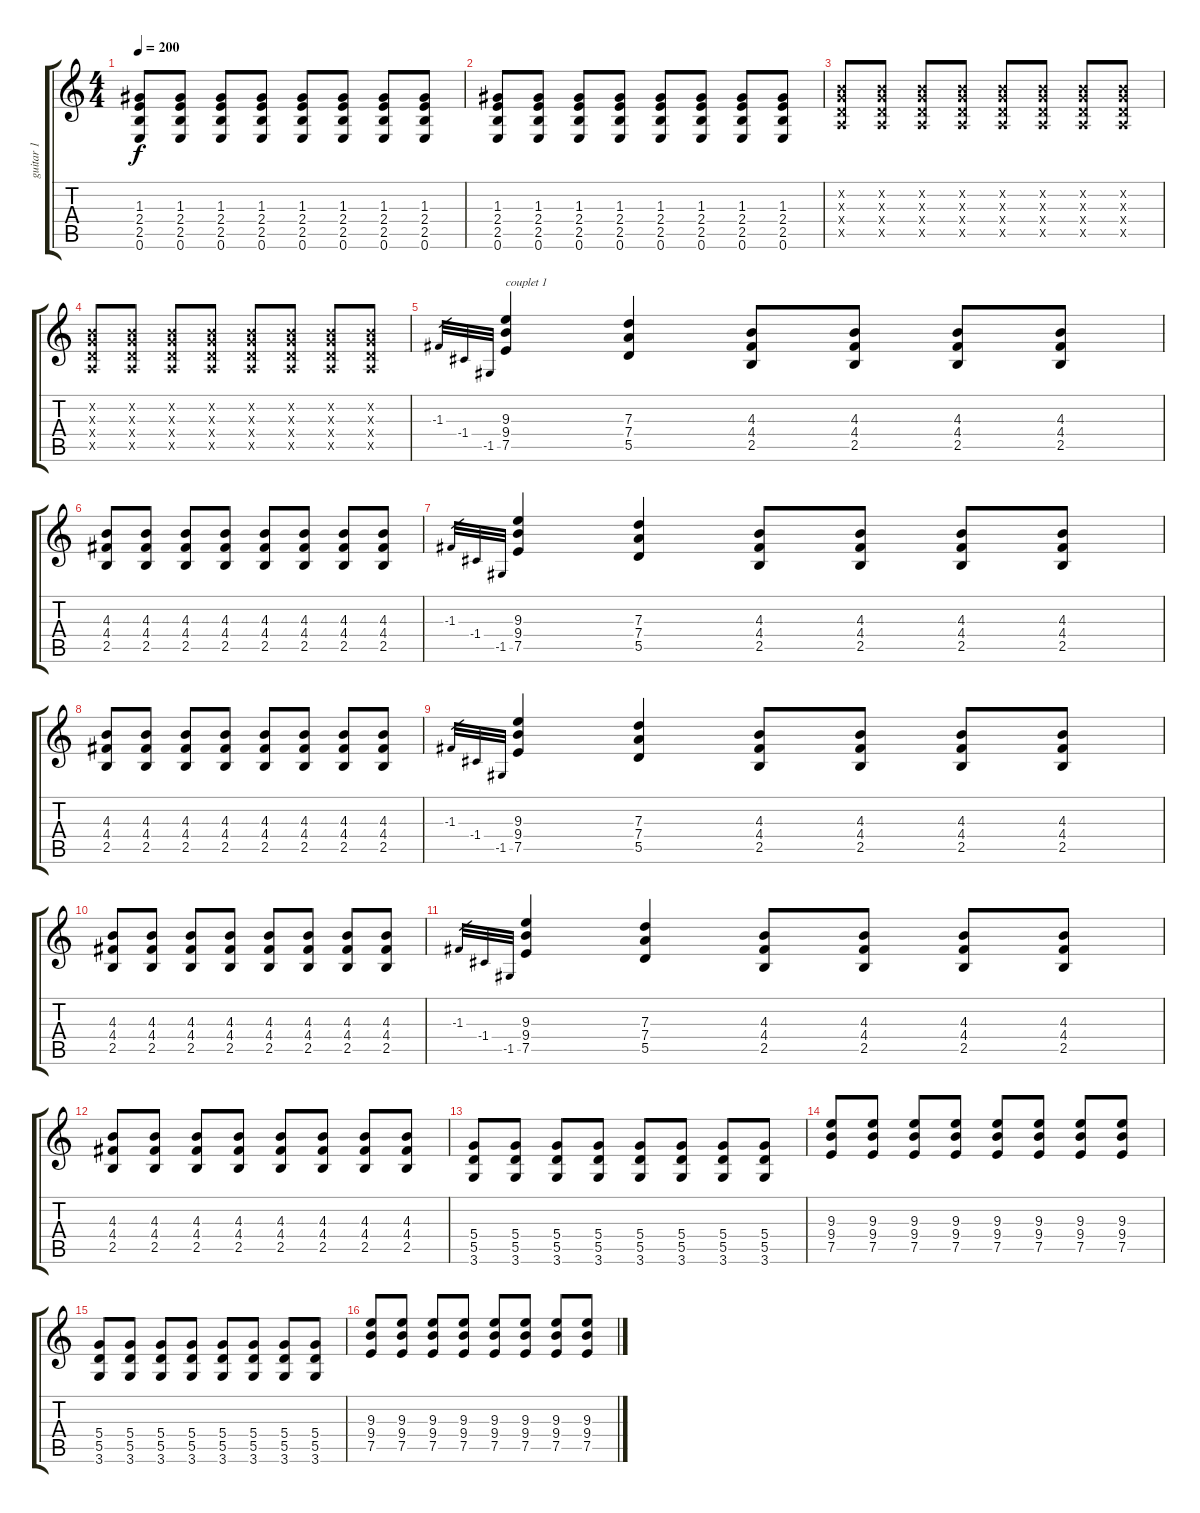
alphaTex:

\track ("guitar 1" "guitar 1") {instrument distortionguitar}
\staff {score tabs}
\tuning (E4 B3 G3 D3 A2 E2) {hide}
\ts (4 4)
\tempo 200
\clef g2
\ks c
(1.3 2.4 2.5 0.6).8{dy f} (1.3 2.4 2.5 0.6).8 (1.3 2.4 2.5 0.6).8 (1.3 2.4 2.5 0.6).8 (1.3 2.4 2.5 0.6).8 (1.3 2.4 2.5 0.6).8 (1.3 2.4 2.5 0.6).8 (1.3 2.4 2.5 0.6).8 |
(1.3 2.4 2.5 0.6).8 (1.3 2.4 2.5 0.6).8 (1.3 2.4 2.5 0.6).8 (1.3 2.4 2.5 0.6).8 (1.3 2.4 2.5 0.6).8 (1.3 2.4 2.5 0.6).8 (1.3 2.4 2.5 0.6).8 (1.3 2.4 2.5 0.6).8 |
(0.2{x} 0.3{x} 0.4{x} 0.5{x}).8 (0.2{x} 0.3{x} 0.4{x} 0.5{x}).8 (0.2{x} 0.3{x} 0.4{x} 0.5{x}).8 (0.2{x} 0.3{x} 0.4{x} 0.5{x}).8 (0.2{x} 0.3{x} 0.4{x} 0.5{x}).8 (0.2{x} 0.3{x} 0.4{x} 0.5{x}).8 (0.2{x} 0.3{x} 0.4{x} 0.5{x}).8 (0.2{x} 0.3{x} 0.4{x} 0.5{x}).8 |
(0.2{x} 0.3{x} 0.4{x} 0.5{x}).8 (0.2{x} 0.3{x} 0.4{x} 0.5{x}).8 (0.2{x} 0.3{x} 0.4{x} 0.5{x}).8 (0.2{x} 0.3{x} 0.4{x} 0.5{x}).8 (0.2{x} 0.3{x} 0.4{x} 0.5{x}).8 (0.2{x} 0.3{x} 0.4{x} 0.5{x}).8 (0.2{x} 0.3{x} 0.4{x} 0.5{x}).8 (0.2{x} 0.3{x} 0.4{x} 0.5{x}).8 |
-1.3.32{gr} -1.4.32{gr} -1.5.32{gr} (9.3 9.4 7.5).4{txt "couplet 1"} (7.3 7.4 5.5).4 (4.3 4.4 2.5).8 (4.3 4.4 2.5).8 (4.3 4.4 2.5).8 (4.3 4.4 2.5).8 |
(4.3 4.4 2.5).8 (4.3 4.4 2.5).8 (4.3 4.4 2.5).8 (4.3 4.4 2.5).8 (4.3 4.4 2.5).8 (4.3 4.4 2.5).8 (4.3 4.4 2.5).8 (4.3 4.4 2.5).8 |
-1.3.32{gr} -1.4.32{gr} -1.5.32{gr} (9.3 9.4 7.5).4 (7.3 7.4 5.5).4 (4.3 4.4 2.5).8 (4.3 4.4 2.5).8 (4.3 4.4 2.5).8 (4.3 4.4 2.5).8 |
(4.3 4.4 2.5).8 (4.3 4.4 2.5).8 (4.3 4.4 2.5).8 (4.3 4.4 2.5).8 (4.3 4.4 2.5).8 (4.3 4.4 2.5).8 (4.3 4.4 2.5).8 (4.3 4.4 2.5).8 |
-1.3.32{gr} -1.4.32{gr} -1.5.32{gr} (9.3 9.4 7.5).4 (7.3 7.4 5.5).4 (4.3 4.4 2.5).8 (4.3 4.4 2.5).8 (4.3 4.4 2.5).8 (4.3 4.4 2.5).8 |
(4.3 4.4 2.5).8 (4.3 4.4 2.5).8 (4.3 4.4 2.5).8 (4.3 4.4 2.5).8 (4.3 4.4 2.5).8 (4.3 4.4 2.5).8 (4.3 4.4 2.5).8 (4.3 4.4 2.5).8 |
-1.3.32{gr} -1.4.32{gr} -1.5.32{gr} (9.3 9.4 7.5).4 (7.3 7.4 5.5).4 (4.3 4.4 2.5).8 (4.3 4.4 2.5).8 (4.3 4.4 2.5).8 (4.3 4.4 2.5).8 |
(4.3 4.4 2.5).8 (4.3 4.4 2.5).8 (4.3 4.4 2.5).8 (4.3 4.4 2.5).8 (4.3 4.4 2.5).8 (4.3 4.4 2.5).8 (4.3 4.4 2.5).8 (4.3 4.4 2.5).8 |
(5.4 5.5 3.6).8 (5.4 5.5 3.6).8 (5.4 5.5 3.6).8 (5.4 5.5 3.6).8 (5.4 5.5 3.6).8 (5.4 5.5 3.6).8 (5.4 5.5 3.6).8 (5.4 5.5 3.6).8 |
(9.3 9.4 7.5).8 (9.3 9.4 7.5).8 (9.3 9.4 7.5).8 (9.3 9.4 7.5).8 (9.3 9.4 7.5).8 (9.3 9.4 7.5).8 (9.3 9.4 7.5).8 (9.3 9.4 7.5).8 |
(5.4 5.5 3.6).8 (5.4 5.5 3.6).8 (5.4 5.5 3.6).8 (5.4 5.5 3.6).8 (5.4 5.5 3.6).8 (5.4 5.5 3.6).8 (5.4 5.5 3.6).8 (5.4 5.5 3.6).8 |
(9.3 9.4 7.5).8 (9.3 9.4 7.5).8 (9.3 9.4 7.5).8 (9.3 9.4 7.5).8 (9.3 9.4 7.5).8 (9.3 9.4 7.5).8 (9.3 9.4 7.5).8 (9.3 9.4 7.5).8
